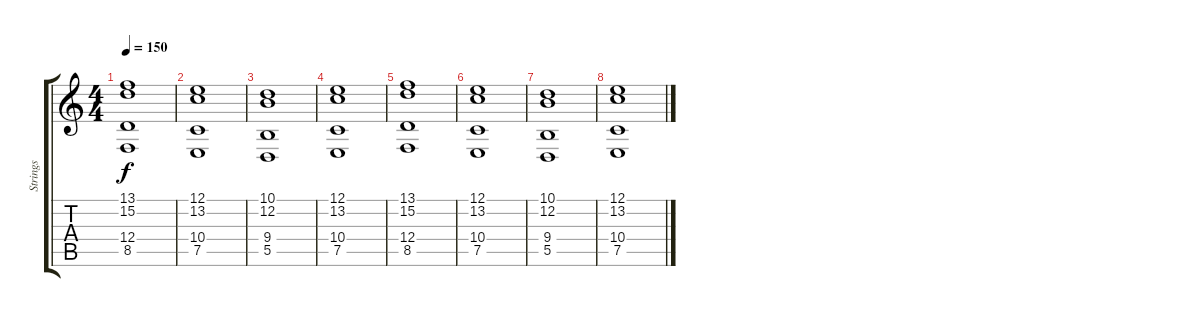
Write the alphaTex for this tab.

\track ("Strings" "Strings") {instrument lead6voice}
\staff {score tabs}
\tuning (E4 B3 G3 D3 A2 E2) {hide}
\ts (4 4)
\tempo 150
\clef g2
\ks c
(13.1 15.2 12.4 8.5).1{dy f} |
(12.1 13.2 10.4 7.5).1 |
(10.1 12.2 9.4 5.5).1 |
(12.1 13.2 10.4 7.5).1 |
(13.1 15.2 12.4 8.5).1 |
(12.1 13.2 10.4 7.5).1 |
(10.1 12.2 9.4 5.5).1 |
(12.1 13.2 10.4 7.5).1
